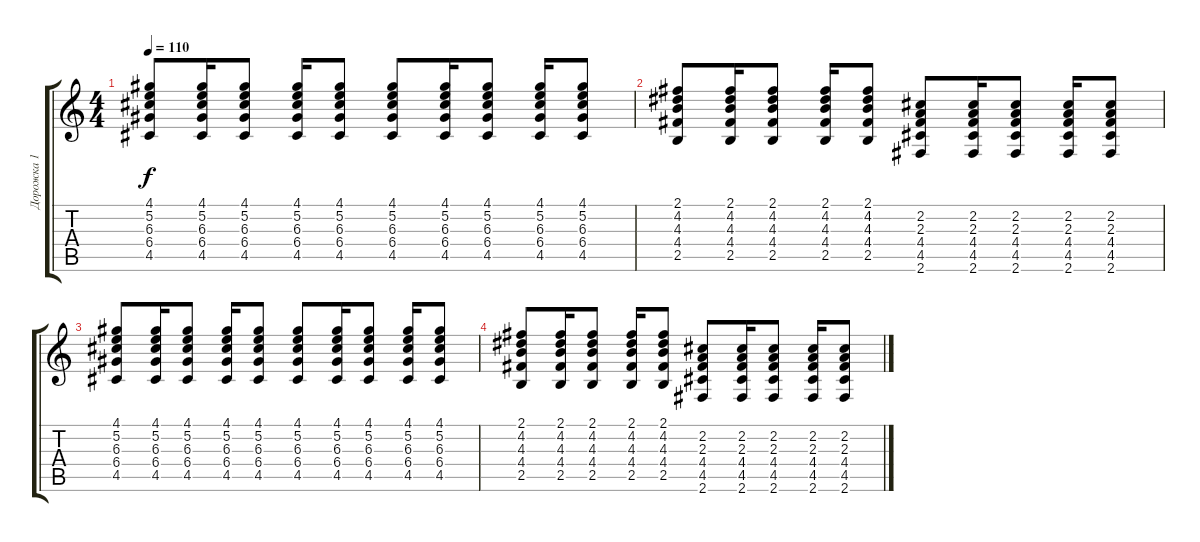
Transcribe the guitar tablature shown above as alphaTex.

\track ("Дорожка 1" "Дорожка 1") {instrument electricguitarjazz}
\staff {score tabs}
\tuning (E4 B3 G3 D3 A2 E2) {hide}
\ts (4 4)
\tempo 110
\clef g2
\ks c
(4.1 5.2 6.3 6.4 4.5).8{dy f volume 0} (4.1 5.2 6.3 6.4 4.5).16 (4.1 5.2 6.3 6.4 4.5).8 (4.1 5.2 6.3 6.4 4.5).16 (4.1 5.2 6.3 6.4 4.5).8 (4.1 5.2 6.3 6.4 4.5).8 (4.1 5.2 6.3 6.4 4.5).16 (4.1 5.2 6.3 6.4 4.5).8 (4.1 5.2 6.3 6.4 4.5).16 (4.1 5.2 6.3 6.4 4.5).8 |
(2.1 4.2 4.3 4.4 2.5).8 (2.1 4.2 4.3 4.4 2.5).16 (2.1 4.2 4.3 4.4 2.5).8 (2.1 4.2 4.3 4.4 2.5).16 (2.1 4.2 4.3 4.4 2.5).8 (2.2 2.3 4.4 4.5 2.6).8 (2.2 2.3 4.4 4.5 2.6).16 (2.2 2.3 4.4 4.5 2.6).8 (2.2 2.3 4.4 4.5 2.6).16 (2.2 2.3 4.4 4.5 2.6).8 |
(4.1 5.2 6.3 6.4 4.5).8 (4.1 5.2 6.3 6.4 4.5).16 (4.1 5.2 6.3 6.4 4.5).8 (4.1 5.2 6.3 6.4 4.5).16 (4.1 5.2 6.3 6.4 4.5).8 (4.1 5.2 6.3 6.4 4.5).8 (4.1 5.2 6.3 6.4 4.5).16 (4.1 5.2 6.3 6.4 4.5).8 (4.1 5.2 6.3 6.4 4.5).16 (4.1 5.2 6.3 6.4 4.5).8 |
(2.1 4.2 4.3 4.4 2.5).8 (2.1 4.2 4.3 4.4 2.5).16 (2.1 4.2 4.3 4.4 2.5).8 (2.1 4.2 4.3 4.4 2.5).16 (2.1 4.2 4.3 4.4 2.5).8 (2.2 2.3 4.4 4.5 2.6).8 (2.2 2.3 4.4 4.5 2.6).16 (2.2 2.3 4.4 4.5 2.6).8 (2.2 2.3 4.4 4.5 2.6).16 (2.2 2.3 4.4 4.5 2.6).8
